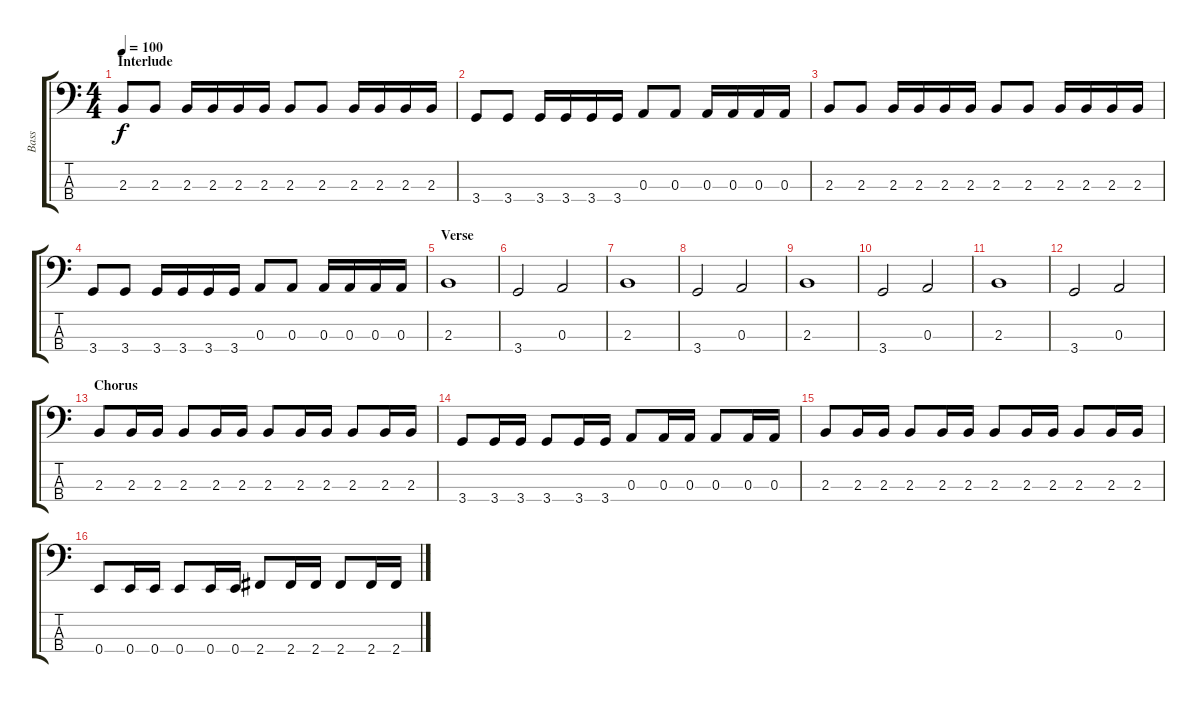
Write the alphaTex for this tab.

\track ("Bass" "Bass") {instrument electricbassfinger}
\staff {score tabs}
\tuning (G2 D2 A1 E1) {hide}
\ts (4 4)
\section ("" "Interlude")
\tempo 100
\clef f4
\ks c
2.3.8{dy f} 2.3.8 2.3.16 2.3.16 2.3.16 2.3.16 2.3.8 2.3.8 2.3.16 2.3.16 2.3.16 2.3.16 |
3.4.8 3.4.8 3.4.16 3.4.16 3.4.16 3.4.16 0.3.8 0.3.8 0.3.16 0.3.16 0.3.16 0.3.16 |
2.3.8 2.3.8 2.3.16 2.3.16 2.3.16 2.3.16 2.3.8 2.3.8 2.3.16 2.3.16 2.3.16 2.3.16 |
3.4.8 3.4.8 3.4.16 3.4.16 3.4.16 3.4.16 0.3.8 0.3.8 0.3.16 0.3.16 0.3.16 0.3.16 |
\section ("" "Verse")
2.3.1 |
3.4.2 0.3.2 |
2.3.1 |
3.4.2 0.3.2 |
2.3.1 |
3.4.2 0.3.2 |
2.3.1 |
3.4.2 0.3.2 |
\section ("" "Chorus")
2.3.8 2.3.16 2.3.16 2.3.8 2.3.16 2.3.16 2.3.8 2.3.16 2.3.16 2.3.8 2.3.16 2.3.16 |
3.4.8 3.4.16 3.4.16 3.4.8 3.4.16 3.4.16 0.3.8 0.3.16 0.3.16 0.3.8 0.3.16 0.3.16 |
2.3.8 2.3.16 2.3.16 2.3.8 2.3.16 2.3.16 2.3.8 2.3.16 2.3.16 2.3.8 2.3.16 2.3.16 |
0.4.8 0.4.16 0.4.16 0.4.8 0.4.16 0.4.16 2.4.8 2.4.16 2.4.16 2.4.8 2.4.16 2.4.16
